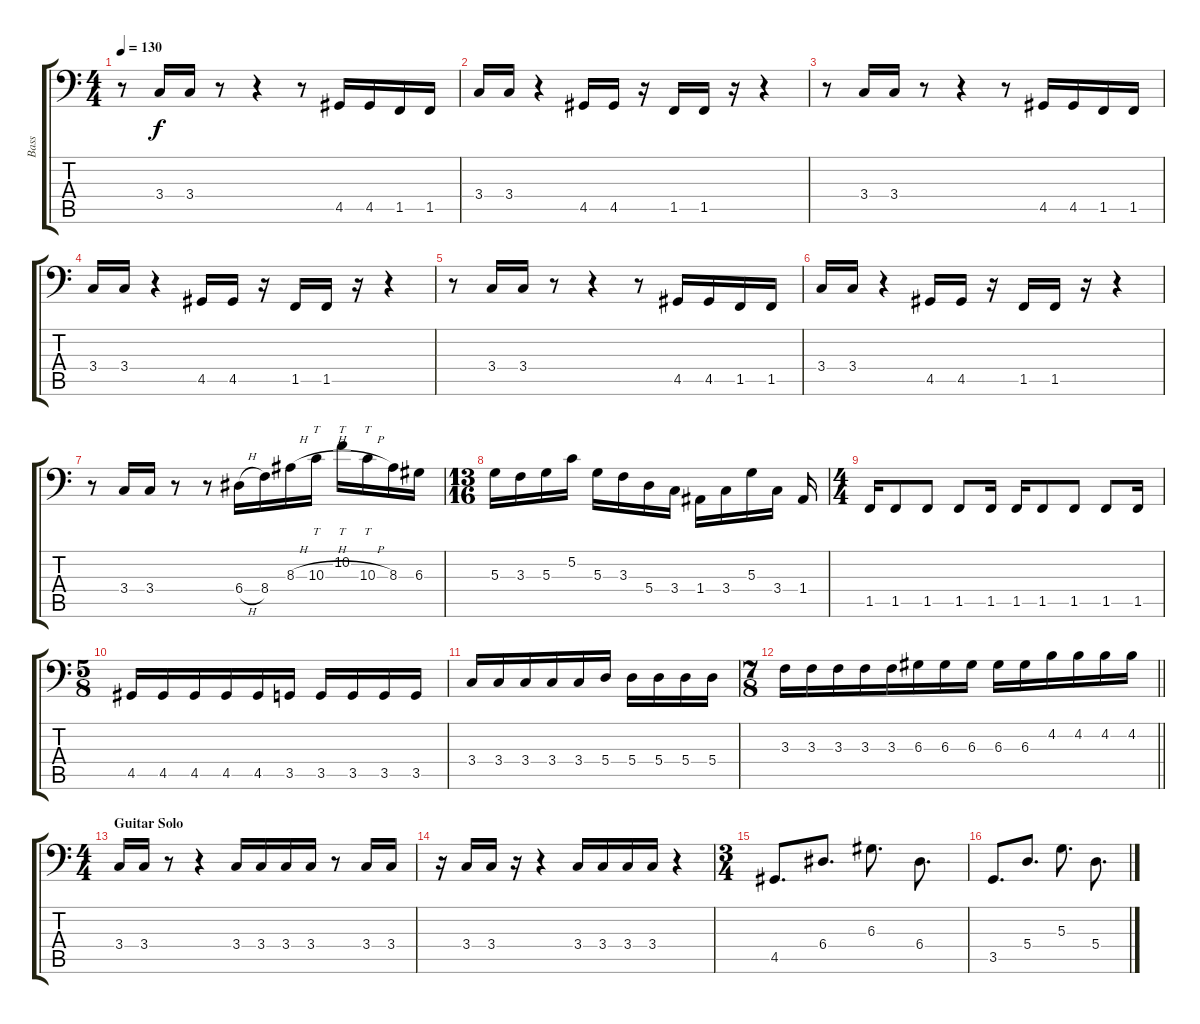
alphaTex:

\track ("Bass" "Bass") {instrument electricbassfinger}
\staff {score tabs}
\tuning (C3 G2 D2 A1 E1 B0) {hide}
\ts (4 4)
\tempo 130
\clef f4
\ks c
r.8{dy f} 3.4.16 3.4.16 r.8 r.4 r.8 4.5.16 4.5.16 1.5.16 1.5.16 |
3.4.16 3.4.16 r.4 4.5.16 4.5.16 r.16 1.5.16 1.5.16 r.16 r.4 |
r.8 3.4.16 3.4.16 r.8 r.4 r.8 4.5.16 4.5.16 1.5.16 1.5.16 |
3.4.16 3.4.16 r.4 4.5.16 4.5.16 r.16 1.5.16 1.5.16 r.16 r.4 |
r.8 3.4.16 3.4.16 r.8 r.4 r.8 4.5.16 4.5.16 1.5.16 1.5.16 |
3.4.16 3.4.16 r.4 4.5.16 4.5.16 r.16 1.5.16 1.5.16 r.16 r.4 |
r.8 3.4.16 3.4.16 r.8 r.8 6.4{h}.16 8.4.16 8.3{h}.16 10.3{h}.16{tt} 10.2.16{tt} 10.3{h}.16{tt} 8.3.16 6.3.16 |
\ts (13 16)
5.3.16 3.3.16 5.3.16 5.2.16 5.3.16 3.3.16 5.4.16 3.4.16 1.4.16 3.4.16 5.3.16 3.4.16 1.4.16 |
\ts (4 4)
1.5.16 1.5.8 1.5.8 1.5.8 1.5.16 1.5.16 1.5.8 1.5.8 1.5.8 1.5.16 |
\ts (5 8)
4.5.16 4.5.16 4.5.16 4.5.16 4.5.16 3.5.16 3.5.16 3.5.16 3.5.16 3.5.16 |
3.4.16 3.4.16 3.4.16 3.4.16 3.4.16 5.4.16 5.4.16 5.4.16 5.4.16 5.4.16 |
\ts (7 8)
\barLineRight lightlight
3.3.16 3.3.16 3.3.16 3.3.16 3.3.16 6.3.16 6.3.16 6.3.16 6.3.16 6.3.16 4.2.16 4.2.16 4.2.16 4.2.16 |
\ts (4 4)
\section ("" "Guitar Solo")
3.4.16 3.4.16 r.8 r.4 3.4.16 3.4.16 3.4.16 3.4.16 r.8 3.4.16 3.4.16 |
r.16 3.4.16 3.4.16 r.16 r.4 3.4.16 3.4.16 3.4.16 3.4.16 r.4 |
\ts (3 4)
4.5.8{d} 6.4.8{d} 6.3.8{d} 6.4.8{d} |
3.5.8{d} 5.4.8{d} 5.3.8{d} 5.4.8{d}
